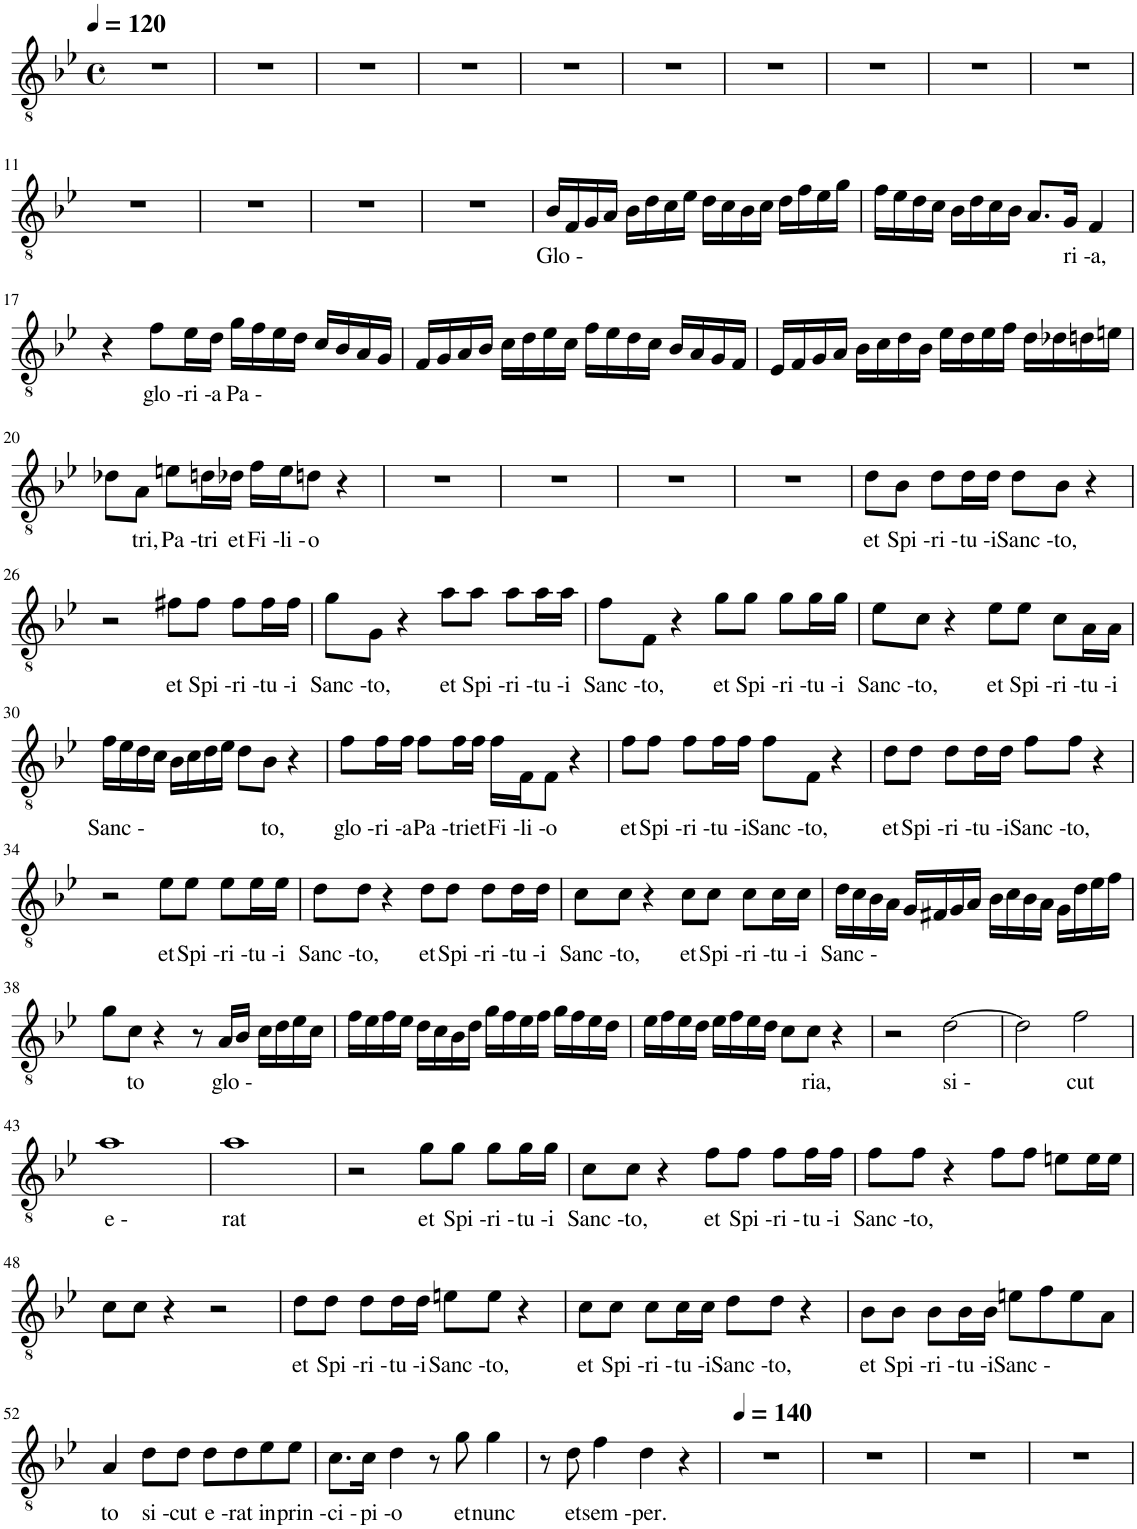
**kern	**text
*part1	*part1
*staff1	*staff1
*I"Ténor, Tenor	*
*I'T.	*
*clefGv2	*
*k[b-e-]	*
*M4/4	*
*met(c)	*
*MM120	*
=1	=1
1r	.
=2	=2
1r	.
=3	=3
1r	.
=4	=4
1r	.
=5	=5
1r	.
=6	=6
1r	.
=7	=7
1r	.
=8	=8
1r	.
=9	=9
1r	.
=10	=10
1r	.
!!LO:LB:g=z
=11	=11
1r	.
=12	=12
1r	.
=13	=13
1r	.
=14	=14
1r	.
=15	=15
!	!LO:LY:b
16B-/LL	Glo -
16F/	.
16G/	.
16A/JJ	.
16B-\LL	.
16d\	.
16c\	.
16e-\JJ	.
16d\LL	.
16c\	.
16B-\	.
16c\JJ	.
16d\LL	.
16f\	.
16e-\	.
16g\JJ	.
=16	=16
16f\LL	.
16e-\	.
16d\	.
16c\JJ	.
16B-\LL	.
16d\	.
16c\	.
16B-\JJ	.
8.A/L	.
!	!LO:LY:b
16G/Jk	ri -
!	!LO:LY:b
4F/	a,
!!LO:LB:g=z
=17	=17
4r	.
!	!LO:LY:b
8f\L	glo -
!	!LO:LY:b
16e-\L	ri -
!	!LO:LY:b
16d\JJ	a
!	!LO:LY:b
16g\LL	Pa -
16f\	.
16e-\	.
16d\JJ	.
16c/LL	.
16B-/	.
16A/	.
16G/JJ	.
=18	=18
16F/LL	.
16G/	.
16A/	.
16B-/JJ	.
16c\LL	.
16d\	.
16e-\	.
16c\JJ	.
16f\LL	.
16e-\	.
16d\	.
16c\JJ	.
16B-/LL	.
16A/	.
16G/	.
16F/JJ	.
=19	=19
16E-/LL	.
16F/	.
16G/	.
16A/JJ	.
16B-\LL	.
16c\	.
16d\	.
16B-\JJ	.
16e-\LL	.
16d\	.
16e-\	.
16f\JJ	.
16d\LL	.
16d-X\	.
16dn\	.
16en\JJ	.
!!LO:LB:g=z
=20	=20
8d-X\L	.
!	!LO:LY:b
8A\J	tri,
!	!LO:LY:b
8en\L	Pa -
!	!LO:LY:b
16dn\L	tri
!	!LO:LY:b
16d-X\JJ	et
!	!LO:LY:b
16f\LL	Fi -
!	!LO:LY:b
16e\J	li -
!	!LO:LY:b
8dn\J	o
4r	.
=21	=21
1r	.
=22	=22
1r	.
=23	=23
1r	.
=24	=24
1r	.
=25	=25
!	!LO:LY:b
8d\L	et
!	!LO:LY:b
8B-\J	Spi -
!	!LO:LY:b
8d\L	ri -
!	!LO:LY:b
16d\L	tu -
!	!LO:LY:b
16d\JJ	i
!	!LO:LY:b
8d\L	Sanc -
!	!LO:LY:b
8B-\J	to,
4r	.
!!LO:LB:g=z
=26	=26
2r	.
!	!LO:LY:b
8f#X\L	et
!	!LO:LY:b
8f#\J	Spi -
!	!LO:LY:b
8f#\L	ri -
!	!LO:LY:b
16f#\L	tu -
!	!LO:LY:b
16f#\JJ	i
=27	=27
!	!LO:LY:b
8g\L	Sanc -
!	!LO:LY:b
8G\J	to,
4r	.
!	!LO:LY:b
8a\L	et
!	!LO:LY:b
8a\J	Spi -
!	!LO:LY:b
8a\L	ri -
!	!LO:LY:b
16a\L	tu -
!	!LO:LY:b
16a\JJ	i
=28	=28
!	!LO:LY:b
8f\L	Sanc -
!	!LO:LY:b
8F\J	to,
4r	.
!	!LO:LY:b
8g\L	et
!	!LO:LY:b
8g\J	Spi -
!	!LO:LY:b
8g\L	ri -
!	!LO:LY:b
16g\L	tu -
!	!LO:LY:b
16g\JJ	i
=29	=29
!	!LO:LY:b
8e-\L	Sanc -
!	!LO:LY:b
8c\J	to,
4r	.
!	!LO:LY:b
8e-\L	et
!	!LO:LY:b
8e-\J	Spi -
!	!LO:LY:b
8c\L	ri -
!	!LO:LY:b
16A\L	tu -
!	!LO:LY:b
16A\JJ	i
!!LO:LB:g=z
=30	=30
!	!LO:LY:b
16f\LL	Sanc -
16e-\	.
16d\	.
16c\JJ	.
16B-\LL	.
16c\	.
16d\	.
16e-\JJ	.
8d\L	.
!	!LO:LY:b
8B-\J	to,
4r	.
=31	=31
!	!LO:LY:b
8f\L	glo -
!	!LO:LY:b
16f\L	ri -
!	!LO:LY:b
16f\JJ	a
!	!LO:LY:b
8f\L	Pa -
!	!LO:LY:b
16f\L	tri
!	!LO:LY:b
16f\JJ	et
!	!LO:LY:b
16f\LL	Fi -
!	!LO:LY:b
16F\J	li -
!	!LO:LY:b
8F\J	o
4r	.
=32	=32
!	!LO:LY:b
8f\L	et
!	!LO:LY:b
8f\J	Spi -
!	!LO:LY:b
8f\L	ri -
!	!LO:LY:b
16f\L	tu -
!	!LO:LY:b
16f\JJ	i
!	!LO:LY:b
8f\L	Sanc -
!	!LO:LY:b
8F\J	to,
4r	.
=33	=33
!	!LO:LY:b
8d\L	et
!	!LO:LY:b
8d\J	Spi -
!	!LO:LY:b
8d\L	ri -
!	!LO:LY:b
16d\L	tu -
!	!LO:LY:b
16d\JJ	i
!	!LO:LY:b
8f\L	Sanc -
!	!LO:LY:b
8f\J	to,
4r	.
!!LO:LB:g=z
=34	=34
2r	.
!	!LO:LY:b
8e-\L	et
!	!LO:LY:b
8e-\J	Spi -
!	!LO:LY:b
8e-\L	ri -
!	!LO:LY:b
16e-\L	tu -
!	!LO:LY:b
16e-\JJ	i
=35	=35
!	!LO:LY:b
8d\L	Sanc -
!	!LO:LY:b
8d\J	to,
4r	.
!	!LO:LY:b
8d\L	et
!	!LO:LY:b
8d\J	Spi -
!	!LO:LY:b
8d\L	ri -
!	!LO:LY:b
16d\L	tu -
!	!LO:LY:b
16d\JJ	i
=36	=36
!	!LO:LY:b
8c\L	Sanc -
!	!LO:LY:b
8c\J	to,
4r	.
!	!LO:LY:b
8c\L	et
!	!LO:LY:b
8c\J	Spi -
!	!LO:LY:b
8c\L	ri -
!	!LO:LY:b
16c\L	tu -
!	!LO:LY:b
16c\JJ	i
=37	=37
!	!LO:LY:b
16d\LL	Sanc -
16c\	.
16B-\	.
16A\JJ	.
16G/LL	.
16F#X/	.
16G/	.
16A/JJ	.
16B-\LL	.
16c\	.
16B-\	.
16A\JJ	.
16G\LL	.
16d\	.
16e-\	.
16f\JJ	.
!!LO:LB:g=z
=38	=38
8g\L	.
!	!LO:LY:b
8c\J	to
4r	.
8r	.
!	!LO:LY:b
16A/LL	glo -
16B-/JJ	.
16c\LL	.
16d\	.
16e-\	.
16c\JJ	.
=39	=39
16f\LL	.
16e-\	.
16f\	.
16e-\JJ	.
16d\LL	.
16c\	.
16B-\	.
16d\JJ	.
16g\LL	.
16f\	.
16e-\	.
16f\JJ	.
16g\LL	.
16f\	.
16e-\	.
16d\JJ	.
=40	=40
16e-\LL	.
16f\	.
16e-\	.
16d\JJ	.
16e-\LL	.
16f\	.
16e-\	.
16d\JJ	.
8c\L	.
!	!LO:LY:b
8c\J	ria,
4r	.
=41	=41
2r	.
!	!LO:LY:b
[2d\	si -
=42	=42
2d\]	.
!	!LO:LY:b
2f\	cut
!!LO:LB:g=z
=43	=43
!	!LO:LY:b
1a	e -
=44	=44
!	!LO:LY:b
1a	rat
=45	=45
2r	.
!	!LO:LY:b
8g\L	et
!	!LO:LY:b
8g\J	Spi -
!	!LO:LY:b
8g\L	ri -
!	!LO:LY:b
16g\L	tu -
!	!LO:LY:b
16g\JJ	i
=46	=46
!	!LO:LY:b
8c\L	Sanc -
!	!LO:LY:b
8c\J	to,
4r	.
!	!LO:LY:b
8f\L	et
!	!LO:LY:b
8f\J	Spi -
!	!LO:LY:b
8f\L	ri -
!	!LO:LY:b
16f\L	tu -
!	!LO:LY:b
16f\JJ	i
=47	=47
!	!LO:LY:b
8f\L	Sanc -
!	!LO:LY:b
8f\J	to,
4r	.
8f\L	.
8f\J	.
8en\L	.
16e\L	.
16e\JJ	.
!!LO:LB:g=z
=48	=48
8c\L	.
8c\J	.
4r	.
2r	.
=49	=49
!	!LO:LY:b
8d\L	et
!	!LO:LY:b
8d\J	Spi -
!	!LO:LY:b
8d\L	ri -
!	!LO:LY:b
16d\L	tu -
!	!LO:LY:b
16d\JJ	i
!	!LO:LY:b
8en\L	Sanc -
!	!LO:LY:b
8e\J	to,
4r	.
=50	=50
!	!LO:LY:b
8c\L	et
!	!LO:LY:b
8c\J	Spi -
!	!LO:LY:b
8c\L	ri -
!	!LO:LY:b
16c\L	tu -
!	!LO:LY:b
16c\JJ	i
!	!LO:LY:b
8d\L	Sanc -
!	!LO:LY:b
8d\J	to,
4r	.
=51	=51
!	!LO:LY:b
8B-\L	et
!	!LO:LY:b
8B-\J	Spi -
!	!LO:LY:b
8B-\L	ri -
!	!LO:LY:b
16B-\L	tu -
!	!LO:LY:b
16B-\JJ	i
!	!LO:LY:b
8en\L	Sanc -
8f\	.
8e\	.
8A\J	.
!!LO:LB:g=z
=52	=52
!	!LO:LY:b
4A/	to
!	!LO:LY:b
8d\L	si -
!	!LO:LY:b
8d\J	cut
!	!LO:LY:b
8d\L	e -
!	!LO:LY:b
8d\	rat
!	!LO:LY:b
8e-\	in
!	!LO:LY:b
8e-\J	prin -
=53	=53
!	!LO:LY:b
8.c\L	ci -
!	!LO:LY:b
16c\Jk	pi -
!	!LO:LY:b
4d\	o
8r	.
!	!LO:LY:b
8g\	et
!	!LO:LY:b
4g\	nunc
=54	=54
8r	.
!	!LO:LY:b
8d\	et
!	!LO:LY:b
4f\	sem -
!	!LO:LY:b
4d\	per.
4r	.
=55	=55
*MM140	*
1r	.
=56	=56
1r	.
=57	=57
1r	.
=58	=58
1r	.
=	=
*-	*-
